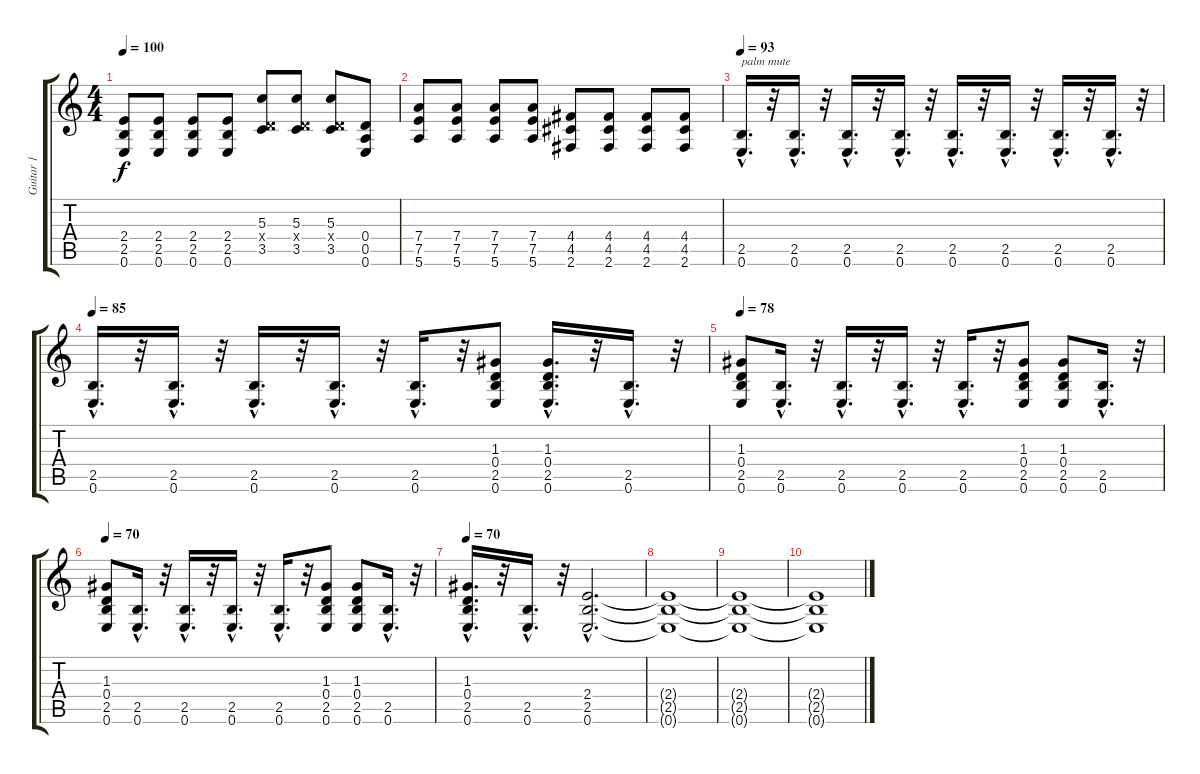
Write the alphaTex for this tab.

\track ("Guitar 1" "Guitar 1") {instrument distortionguitar}
\staff {score tabs}
\tuning (E4 B3 G3 D3 A2 E2) {hide}
\ts (4 4)
\tempo 100
\clef g2
\ks c
(2.4 2.5 0.6).8{dy f} (2.4 2.5 0.6).8 (2.4 2.5 0.6).8 (2.4 2.5 0.6).8 (5.3 0.4{x} 3.5).8 (5.3 0.4{x} 3.5).8 (5.3 0.4{x} 3.5).8 (0.4 0.5 0.6).8 |
(7.4 7.5 5.6).8 (7.4 7.5 5.6).8 (7.4 7.5 5.6).8 (7.4 7.5 5.6).8 (4.4 4.5 2.6).8 (4.4 4.5 2.6).8 (4.4 4.5 2.6).8 (4.4 4.5 2.6).8 |
\tempo 93
(2.5{hac} 0.6{hac}).16{d txt "palm mute"} r.32 (2.5{hac} 0.6{hac}).16{d} r.32 (2.5{hac} 0.6{hac}).16{d} r.32 (2.5{hac} 0.6{hac}).16{d} r.32 (2.5{hac} 0.6{hac}).16{d} r.32 (2.5{hac} 0.6{hac}).16{d} r.32 (2.5{hac} 0.6{hac}).16{d} r.32 (2.5{hac} 0.6{hac}).16{d} r.32 |
\tempo 85
(2.5{hac} 0.6{hac}).16{d} r.32 (2.5{hac} 0.6{hac}).16{d} r.32 (2.5{hac} 0.6{hac}).16{d} r.32 (2.5{hac} 0.6{hac}).16{d} r.32 (2.5{hac} 0.6{hac}).16{d} r.32 (1.3 0.4 2.5 0.6).8 (1.3{hac} 0.4{hac} 2.5{hac} 0.6{hac}).16{d} r.32 (2.5{hac} 0.6{hac}).16{d} r.32 |
\tempo 78
(1.3 0.4 2.5 0.6).8 (2.5{hac} 0.6{hac}).16{d} r.32 (2.5{hac} 0.6{hac}).16{d} r.32 (2.5{hac} 0.6{hac}).16{d} r.32 (2.5{hac} 0.6{hac}).16{d} r.32 (1.3 0.4 2.5 0.6).8 (1.3 0.4 2.5 0.6).8 (2.5{hac} 0.6{hac}).16{d} r.32 |
\tempo 70
(1.3 0.4 2.5 0.6).8 (2.5{hac} 0.6{hac}).16{d} r.32 (2.5{hac} 0.6{hac}).16{d} r.32 (2.5{hac} 0.6{hac}).16{d} r.32 (2.5{hac} 0.6{hac}).16{d} r.32 (1.3 0.4 2.5 0.6).8 (1.3 0.4 2.5 0.6).8 (2.5{hac} 0.6{hac}).16{d} r.32 |
\tempo 70
(1.3{hac} 0.4{hac} 2.5{hac} 0.6{hac}).16{d} r.32 (2.5{hac} 0.6{hac}).16{d} r.32 (2.4{hac} 2.5{hac} 0.6{hac}).2{d} |
(2.4{t} 2.5{t} 0.6{t}).1 |
(2.4{t} 2.5{t} 0.6{t}).1{volume 0} |
(2.4{t} 2.5{t} 0.6{t}).1
